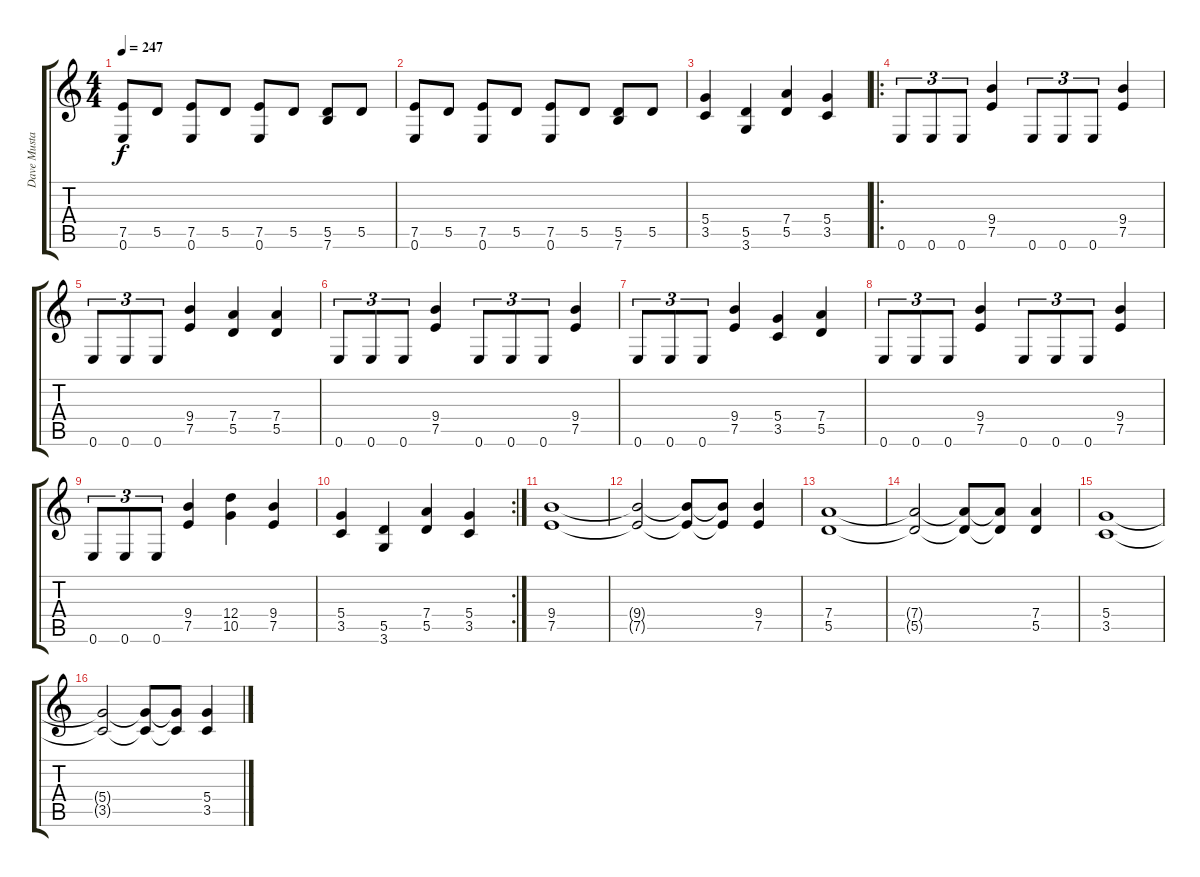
\track ("Dave Mustaine (Rhythm Guitar)" "Dave Musta") {instrument distortionguitar}
\staff {score tabs}
\tuning (E4 B3 G3 D3 A2 E2) {hide}
\ts (4 4)
\tempo 247
\clef g2
\ks c
(7.5 0.6).8{dy f} 5.5.8 (7.5 0.6).8 5.5.8 (7.5 0.6).8 5.5.8 (5.5 7.6).8 5.5.8 |
(7.5 0.6).8 5.5.8 (7.5 0.6).8 5.5.8 (7.5 0.6).8 5.5.8 (5.5 7.6).8 5.5.8 |
(5.4 3.5).4 (5.5 3.6).4 (7.4 5.5).4 (5.4 3.5).4 |
\ro
0.6.8{tu (3 2)} 0.6.8{tu (3 2)} 0.6.8{tu (3 2)} (9.4 7.5).4 0.6.8{tu (3 2)} 0.6.8{tu (3 2)} 0.6.8{tu (3 2)} (9.4 7.5).4 |
0.6.8{tu (3 2)} 0.6.8{tu (3 2)} 0.6.8{tu (3 2)} (9.4 7.5).4 (7.4 5.5).4 (7.4 5.5).4 |
0.6.8{tu (3 2)} 0.6.8{tu (3 2)} 0.6.8{tu (3 2)} (9.4 7.5).4 0.6.8{tu (3 2)} 0.6.8{tu (3 2)} 0.6.8{tu (3 2)} (9.4 7.5).4 |
0.6.8{tu (3 2)} 0.6.8{tu (3 2)} 0.6.8{tu (3 2)} (9.4 7.5).4 (5.4 3.5).4 (7.4 5.5).4 |
0.6.8{tu (3 2)} 0.6.8{tu (3 2)} 0.6.8{tu (3 2)} (9.4 7.5).4 0.6.8{tu (3 2)} 0.6.8{tu (3 2)} 0.6.8{tu (3 2)} (9.4 7.5).4 |
0.6.8{tu (3 2)} 0.6.8{tu (3 2)} 0.6.8{tu (3 2)} (9.4 7.5).4 (12.4 10.5).4 (9.4 7.5).4 |
\rc 2
(5.4 3.5).4 (5.5 3.6).4 (7.4 5.5).4 (5.4 3.5).4 |
(9.4 7.5).1 |
(9.4{t} 7.5{t}).2 (9.4{t} 7.5{t}).8 (9.4{t} 7.5{t}).8 (9.4 7.5).4 |
(7.4 5.5).1 |
(7.4{t} 5.5{t}).2 (7.4{t} 5.5{t}).8 (7.4{t} 5.5{t}).8 (7.4 5.5).4 |
(5.4 3.5).1 |
(5.4{t} 3.5{t}).2 (5.4{t} 3.5{t}).8 (5.4{t} 3.5{t}).8 (5.4 3.5).4
